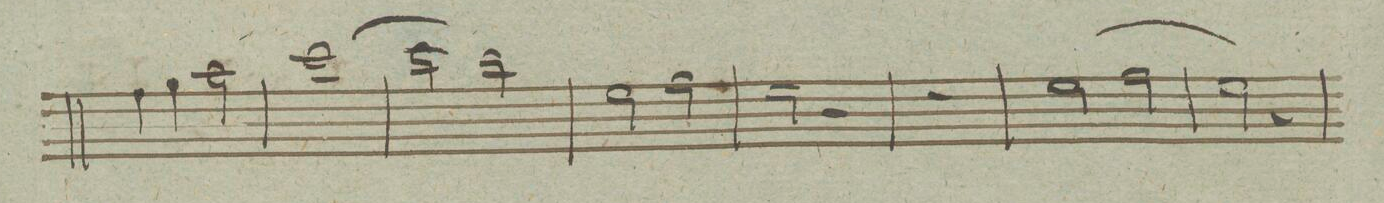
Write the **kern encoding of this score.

**kern
*I"Flauto Secondo
*clefG2
*k[]
*met(c|)
*M2/2
4ff\
4gg\
2aa\
=238
[1ccc\
=239
2ccc\]
2bb\
=240
2ee\
2ff\
=241
2ee\
2r
=242
1r
=243
(2ee\
2ff\
=244
2ee\)
2r
=245
*-
